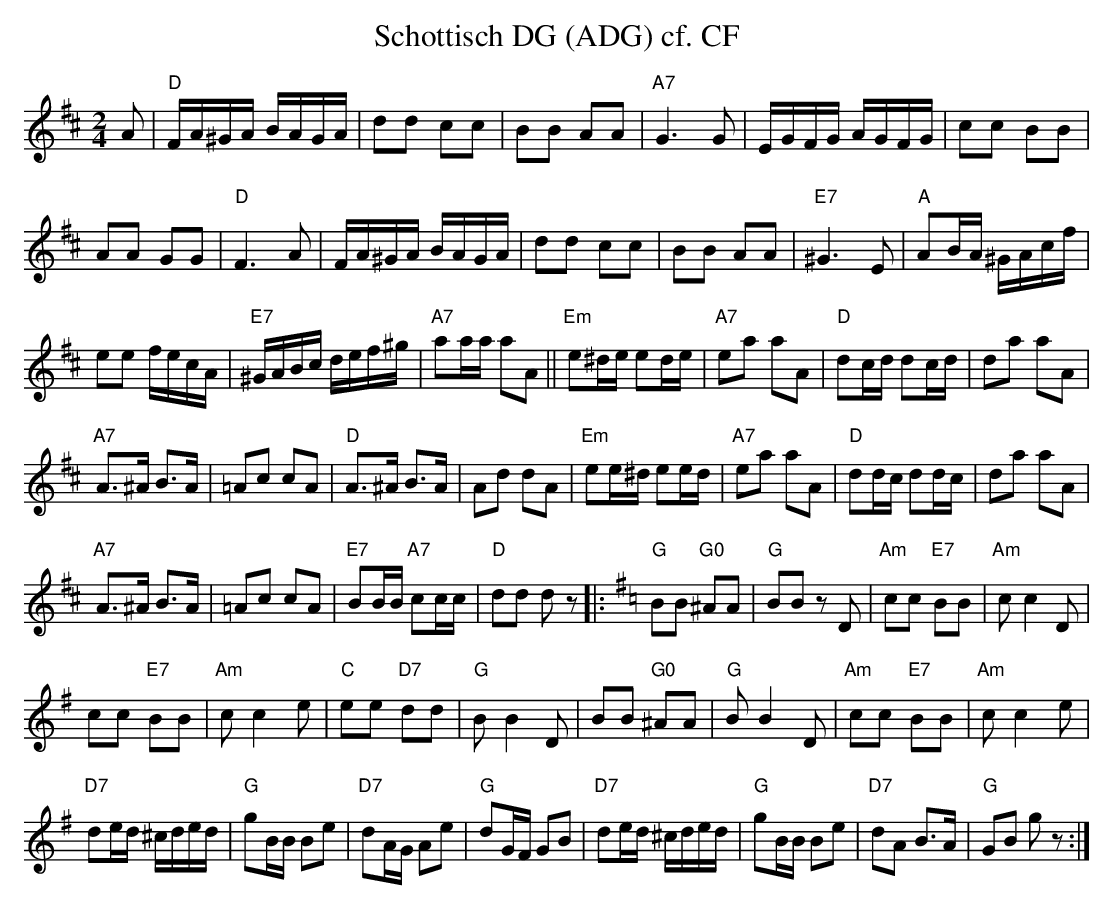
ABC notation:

X:1
T:Schottisch DG (ADG) cf. CF
M:2/4
L:1/16
K:Dmaj%%MIDI gchordon
A2 | "D"FA^GA BAGA | d2d2 c2c2 | B2B2 A2A2 | "A7"G6G2 | EGFG AGFG | c2c2 B2B2 |
A2A2 G2G2 | "D"F6A2 | FA^GA BAGA | d2d2 c2c2 | B2B2 A2A2 | "E7"^G6E2 | "A"A2BA ^GAcf |
e2e2 fecA | "E7"^GABc def^g | "A7"a2aa a2A2 || "Em"e2^de e2de | "A7"e2a2 a2A2 | "D"d2cd d2cd | d2a2 a2A2 |
[L:1/8] "A7"A>^A B>A | =Ac cA | "D"A>^A B>A | Ad dA | "Em"ee/2^d/2 ee/2d/2 | "A7"ea aA | "D"dd/2c/2 dd/2c/2 | da aA |
"A7"A>^A B>A | =Ac cA | "E7"BB/2B/2 "A7"cc/2c/2 | "D"dd dz |: [K:Gmaj] "G"BB "G0"^AA | "G"BB zD | "Am"cc "E7"BB | "Am"cc2D |
cc "E7"BB | "Am"cc2e | "C"ee "D7"dd | "G"BB2D | BB "G0"^AA | "G"BB2D | "Am"cc "E7"BB | "Am"cc2e |
"D7"de/2d/2 ^c/2d/2e/2d/2 | "G"gB/2B/2 Be | "D7"dA/2G/2 Ae | "G"dG/2F/2 GB | "D7"de/2d/2 ^c/2d/2e/2d/2 | "G"gB/2B/2 Be | "D7"dA B>A | "G"GB gz :|
